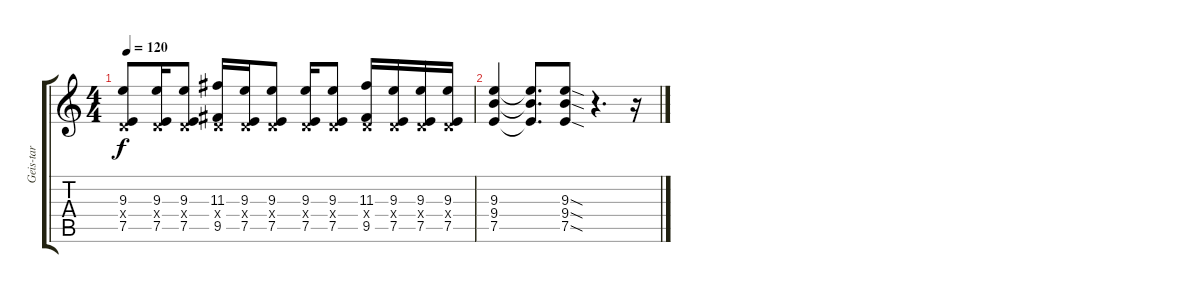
\track ("Geis-tar" "Geis-tar") {instrument distortionguitar}
\staff {score tabs}
\tuning (E4 B3 G3 D3 A2 E2) {hide}
\ts (4 4)
\tempo 120
\clef g2
\ks c
(9.3 0.4{x} 7.5).8{dy f} (9.3 0.4{x} 7.5).16 (9.3 0.4{x} 7.5).8 (11.3 0.4{x} 9.5).16 (9.3 0.4{x} 7.5).16 (9.3 0.4{x} 7.5).8 (9.3 0.4{x} 7.5).16 (9.3 0.4{x} 7.5).8 (11.3 0.4{x} 9.5).16 (9.3 0.4{x} 7.5).16 (9.3 0.4{x} 7.5).16 (9.3 0.4{x} 7.5).16 |
(9.3 9.4 7.5).4 (9.3{t} 9.4{t} 7.5{t}).8{d} (9.3{sod} 9.4{sod} 7.5{sod}).8 r.4{d} r.16
